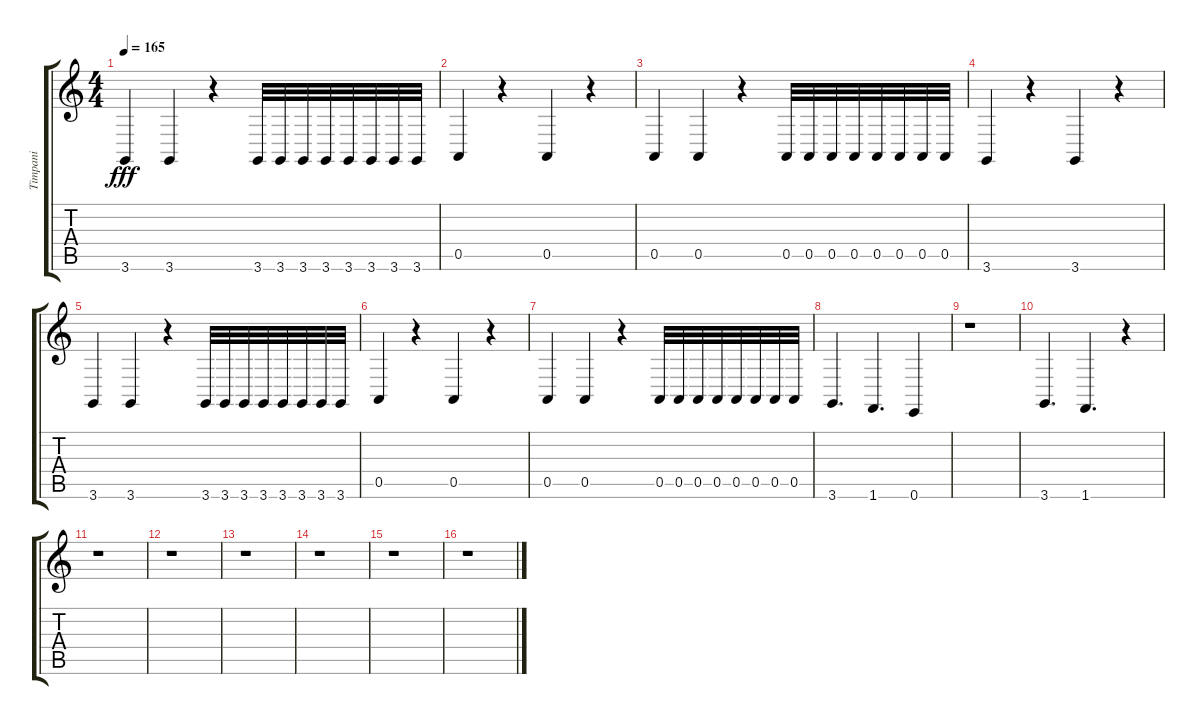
\track ("Timpani" "Timpani") {instrument timpani}
\staff {score tabs}
\tuning (E4 B3 G3 D3 A2 E2) {hide}
\ts (4 4)
\tempo 165
\clef g2
\ks c
3.6.4{dy fff} 3.6.4 r.4 3.6.32 3.6.32 3.6.32 3.6.32 3.6.32 3.6.32 3.6.32 3.6.32 |
0.5.4 r.4 0.5.4 r.4 |
0.5.4 0.5.4 r.4 0.5.32 0.5.32 0.5.32 0.5.32 0.5.32 0.5.32 0.5.32 0.5.32 |
3.6.4 r.4 3.6.4 r.4 |
3.6.4 3.6.4 r.4 3.6.32 3.6.32 3.6.32 3.6.32 3.6.32 3.6.32 3.6.32 3.6.32 |
0.5.4 r.4 0.5.4 r.4 |
0.5.4 0.5.4 r.4 0.5.32 0.5.32 0.5.32 0.5.32 0.5.32 0.5.32 0.5.32 0.5.32 |
3.6.4{d} 1.6.4{d} 0.6.4 |
r.1 |
3.6.4{d} 1.6.4{d} r.4 |
r.1 |
r.1 |
r.1 |
r.1 |
r.1 |
r.1
